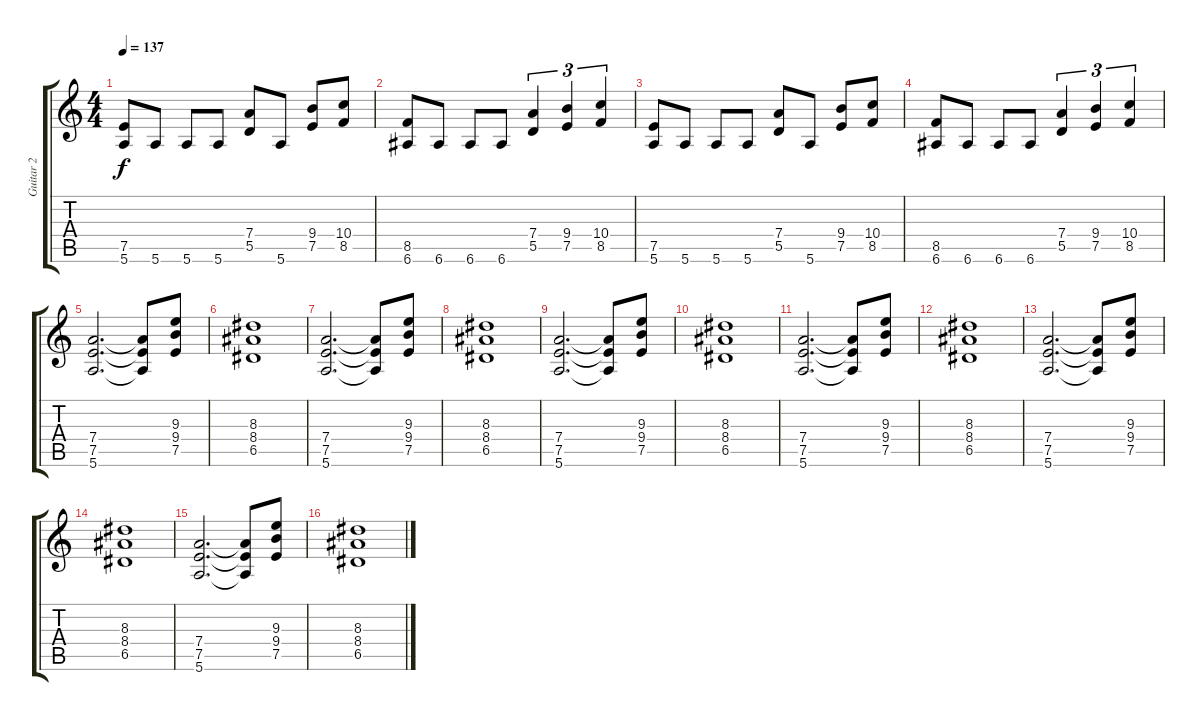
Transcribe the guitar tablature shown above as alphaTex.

\track ("Guitar 2" "Guitar 2") {instrument distortionguitar}
\staff {score tabs}
\tuning (E4 B3 G3 D3 A2 E2) {hide}
\ts (4 4)
\tempo 137
\clef g2
\ks c
(7.5 5.6).8{dy f} 5.6.8 5.6.8 5.6.8 (7.4 5.5).8 5.6.8 (9.4 7.5).8 (10.4 8.5).8 |
(8.5 6.6).8 6.6.8 6.6.8 6.6.8 (7.4 5.5).4{tu (3 2)} (9.4 7.5).4{tu (3 2)} (10.4 8.5).4{tu (3 2)} |
(7.5 5.6).8 5.6.8 5.6.8 5.6.8 (7.4 5.5).8 5.6.8 (9.4 7.5).8 (10.4 8.5).8 |
(8.5 6.6).8 6.6.8 6.6.8 6.6.8 (7.4 5.5).4{tu (3 2)} (9.4 7.5).4{tu (3 2)} (10.4 8.5).4{tu (3 2)} |
(7.4 7.5 5.6).2{d} (7.4{t} 7.5{t} 5.6{t}).8 (9.3 9.4 7.5).8 |
(8.3 8.4 6.5).1 |
(7.4 7.5 5.6).2{d} (7.4{t} 7.5{t} 5.6{t}).8 (9.3 9.4 7.5).8 |
(8.3 8.4 6.5).1 |
(7.4 7.5 5.6).2{d} (7.4{t} 7.5{t} 5.6{t}).8 (9.3 9.4 7.5).8 |
(8.3 8.4 6.5).1 |
(7.4 7.5 5.6).2{d} (7.4{t} 7.5{t} 5.6{t}).8 (9.3 9.4 7.5).8 |
(8.3 8.4 6.5).1 |
(7.4 7.5 5.6).2{d} (7.4{t} 7.5{t} 5.6{t}).8 (9.3 9.4 7.5).8 |
(8.3 8.4 6.5).1 |
(7.4 7.5 5.6).2{d} (7.4{t} 7.5{t} 5.6{t}).8 (9.3 9.4 7.5).8 |
(8.3 8.4 6.5).1
